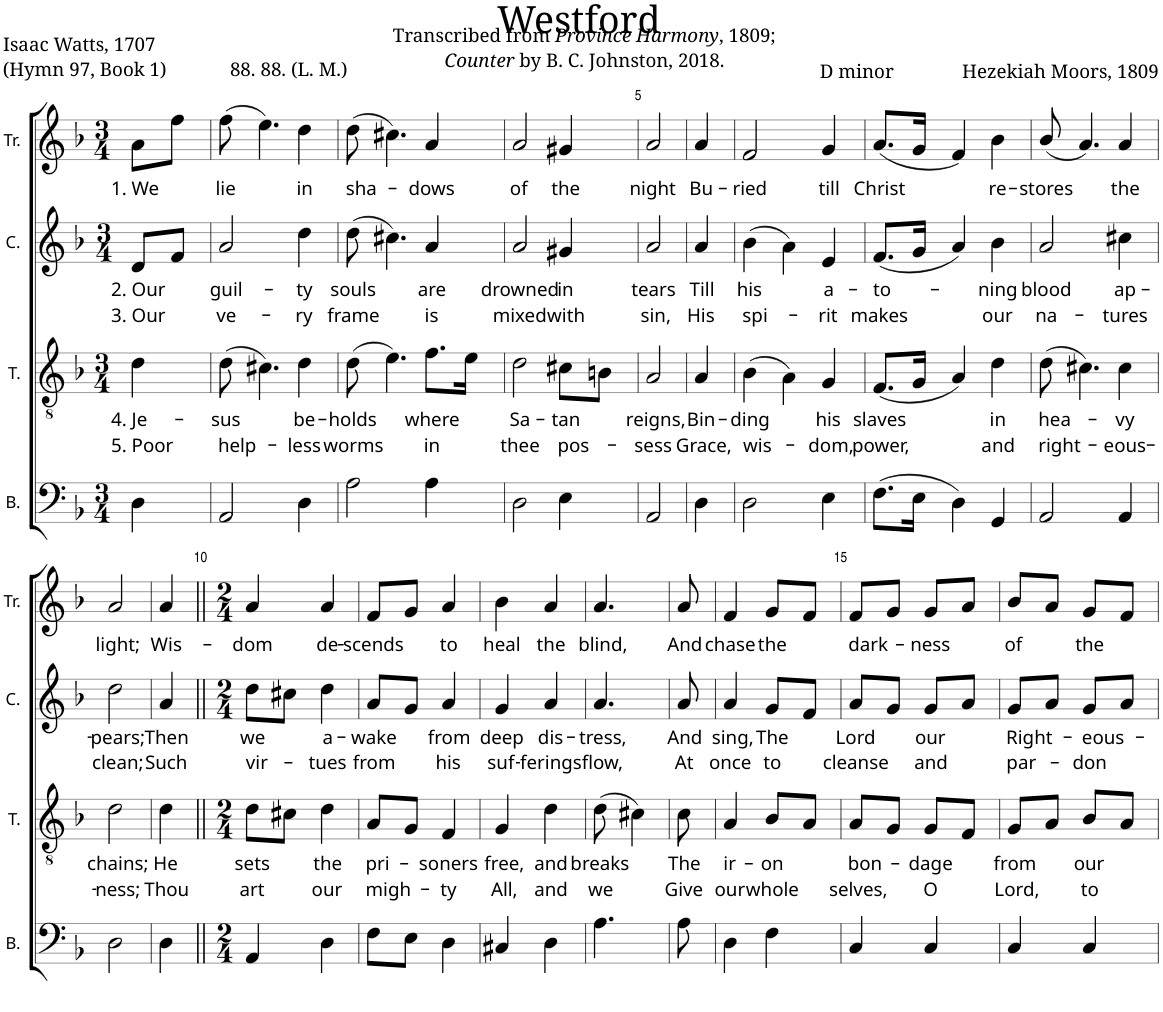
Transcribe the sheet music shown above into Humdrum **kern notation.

**kern	**kern	**text	**text	**kern	**text	**text	**kern	**text
*part4	*part3	*part3	*part3	*part2	*part2	*part2	*part1	*part1
*staff4	*staff3	*staff3	*staff3	*staff2	*staff2	*staff2	*staff1	*staff1
*I"B.	*I"T.	*	*	*I"C.	*	*	*I"Tr.	*
*I'B.	*I'T.	*	*	*I'C.	*	*	*I'Tr.	*
*clefF4	*clefGv2	*	*	*clefG2	*	*	*clefG2	*
*k[b-]	*k[b-]	*	*	*k[b-]	*	*	*k[b-]	*
*M3/4	*M3/4	*	*	*M3/4	*	*	*M3/4	*
=1	=1	=1	=1	=1	=1	=1	=1	=1
!	!	!LO:LY:b	!LO:LY:b	!	!LO:LY:b	!LO:LY:b	!	!LO:LY:b
4D\	4d\	4. Je-	5. Poor	8d/L	2. Our	3. Our	8a\L	1. We
.	.	.	.	8f/J	.	.	8ff\J	.
=2	=2	=2	=2	=2	=2	=2	=2	=2
!	!	!LO:LY:b	!LO:LY:b	!	!LO:LY:b	!LO:LY:b	!	!LO:LY:b
2AA/	(8d\	-sus	help-	2a/	guil-	ve-	(8ff\	lie
.	4.c#X\)	.	.	.	.	.	4.ee\)	.
!	!	!LO:LY:b	!LO:LY:b	!	!LO:LY:b	!LO:LY:b	!	!LO:LY:b
4D\	4d\	be-	-less	4dd\	-ty	-ry	4dd\	in
=3	=3	=3	=3	=3	=3	=3	=3	=3
!	!	!LO:LY:b	!LO:LY:b	!	!LO:LY:b	!LO:LY:b	!	!LO:LY:b
2A\	(8d\	-holds	worms	(8dd\	souls	frame	(8dd\	sha-
.	4.e\)	.	.	4.cc#X\)	.	.	4.cc#X\)	.
!	!	!LO:LY:b	!LO:LY:b	!	!LO:LY:b	!LO:LY:b	!	!LO:LY:b
4A\	8.f\L	where	in	4a/	are	is	4a/	-dows
.	16e\Jk	.	.	.	.	.	.	.
=4	=4	=4	=4	=4	=4	=4	=4	=4
!	!	!LO:LY:b	!LO:LY:b	!	!LO:LY:b	!LO:LY:b	!	!LO:LY:b
2D\	2d\	Sa-	thee	2a/	drowned	mixed	2a/	of
!	!	!LO:LY:b	!LO:LY:b	!	!LO:LY:b	!LO:LY:b	!	!LO:LY:b
4E\	8c#X\L	-tan	pos-	4g#X/	in	with	4g#X/	the
.	8Bn\J	.	.	.	.	.	.	.
=5	=5	=5	=5	=5	=5	=5	=5	=5
!	!	!LO:LY:b	!LO:LY:b	!	!LO:LY:b	!LO:LY:b	!	!LO:LY:b
2AA/	2A/	reigns,	-sess	2a/	tears	sin,	2a/	night
!	!	!LO:LY:b	!LO:LY:b	!	!LO:LY:b	!LO:LY:b	!	!LO:LY:b
4D\	4A/	Bin-	Grace,	4a/	Till	His	4a/	Bu-
=6	=6	=6	=6	=6	=6	=6	=6	=6
!	!	!LO:LY:b	!LO:LY:b	!	!LO:LY:b	!LO:LY:b	!	!LO:LY:b
2D\	(4B-\	-ding	wis-	(4b-\	his	spi-	2f/	-ried
.	4A\)	.	.	4a\)	.	.	.	.
!	!	!LO:LY:b	!LO:LY:b	!	!LO:LY:b	!LO:LY:b	!	!LO:LY:b
4E\	4G/	his	-dom,	4e/	a-	-rit	4g/	till
=7	=7	=7	=7	=7	=7	=7	=7	=7
!	!	!LO:LY:b	!LO:LY:b	!	!LO:LY:b	!LO:LY:b	!	!LO:LY:b
(8.F\L	(8.F/L	slaves	power,	(8.f/L	-to-	makes	(8.a/L	Christ
16E\Jk	16G/Jk	.	.	16g/Jk	.	.	16g/Jk	.
4D\)	4A/)	.	.	4a/)	.	.	4f/)	.
!	!	!LO:LY:b	!LO:LY:b	!	!LO:LY:b	!LO:LY:b	!	!LO:LY:b
4GG/	4d\	in	and	4b-\	-ning	our	4b-\	re-
=8	=8	=8	=8	=8	=8	=8	=8	=8
!	!	!LO:LY:b	!LO:LY:b	!	!LO:LY:b	!LO:LY:b	!	!LO:LY:b
2AA/	(8d\	hea-	right-	2a/	blood	na-	(8b-/	-stores
.	4.c#X\)	.	.	.	.	.	4.a/)	.
!	!	!LO:LY:b	!LO:LY:b	!	!LO:LY:b	!LO:LY:b	!	!LO:LY:b
4AA/	4c#\	-vy	eous-	4cc#X\	ap-	-tures	4a/	the
!!LO:LB:g=z
=9	=9	=9	=9	=9	=9	=9	=9	=9
!	!	!LO:LY:b	!LO:LY:b	!	!LO:LY:b	!LO:LY:b	!	!LO:LY:b
2D\	2d\	chains;	-ness;	2dd\	-pears;	clean;	2a/	light;
!	!	!LO:LY:b	!LO:LY:b	!	!LO:LY:b	!LO:LY:b	!	!LO:LY:b
4D\	4d\	He	Thou	4a/	Then	Such	4a/	Wis-
=10||	=10||	=10||	=10||	=10||	=10||	=10||	=10||	=10||
*M2/4	*M2/4	*	*	*M2/4	*	*	*M2/4	*
!	!	!LO:LY:b	!LO:LY:b	!	!LO:LY:b	!LO:LY:b	!	!LO:LY:b
4AA/	8d\L	sets	art	8dd\L	we	vir-	4a/	-dom
.	8c#X\J	.	.	8cc#X\J	.	.	.	.
!	!	!LO:LY:b	!LO:LY:b	!	!LO:LY:b	!LO:LY:b	!	!LO:LY:b
4D\	4d\	the	our	4dd\	a-	-tues	4a/	de-
=11	=11	=11	=11	=11	=11	=11	=11	=11
!	!	!LO:LY:b	!LO:LY:b	!	!LO:LY:b	!LO:LY:b	!	!LO:LY:b
8F\L	8A/L	pri-	migh-	8a/L	-wake	from	8f/L	-scends
8E\J	8G/J	.	.	8g/J	.	.	8g/J	.
!	!	!LO:LY:b	!LO:LY:b	!	!LO:LY:b	!LO:LY:b	!	!LO:LY:b
4D\	4F/	-soners	-ty	4a/	from	his	4a/	to
=12	=12	=12	=12	=12	=12	=12	=12	=12
!	!	!LO:LY:b	!LO:LY:b	!	!LO:LY:b	!LO:LY:b	!	!LO:LY:b
4C#X/	4G/	free,	All,	4g/	deep	suf-	4b-\	heal
!	!	!LO:LY:b	!LO:LY:b	!	!LO:LY:b	!LO:LY:b	!	!LO:LY:b
4D\	4d\	and	and	4a/	dis-	-ferings	4a/	the
=13	=13	=13	=13	=13	=13	=13	=13	=13
!	!	!LO:LY:b	!LO:LY:b	!	!LO:LY:b	!LO:LY:b	!	!LO:LY:b
4.A\	(8d\	breaks	we	4.a/	-tress,	flow,	4.a/	blind,
.	4c#X\)	.	.	.	.	.	.	.
!	!	!LO:LY:b	!LO:LY:b	!	!LO:LY:b	!LO:LY:b	!	!LO:LY:b
8A\	8c#\	The	Give	8a/	And	At	8a/	And
=14	=14	=14	=14	=14	=14	=14	=14	=14
!	!	!LO:LY:b	!LO:LY:b	!	!LO:LY:b	!LO:LY:b	!	!LO:LY:b
4D\	4A/	ir-	our	4a/	sing,	once	4f/	chase
!	!	!LO:LY:b	!LO:LY:b	!	!LO:LY:b	!LO:LY:b	!	!LO:LY:b
4F\	8B-/L	-on	whole	8g/L	The	to	8g/L	the
.	8A/J	.	.	8f/J	.	.	8f/J	.
=15	=15	=15	=15	=15	=15	=15	=15	=15
!	!	!LO:LY:b	!LO:LY:b	!	!LO:LY:b	!LO:LY:b	!	!LO:LY:b
4C/	8A/L	bon-	selves,	8a/L	Lord	cleanse	8f/L	dark-
.	8G/J	.	.	8g/J	.	.	8g/J	.
!	!	!LO:LY:b	!LO:LY:b	!	!LO:LY:b	!LO:LY:b	!	!LO:LY:b
4C/	8G/L	-dage	O	8g/L	our	and	8g/L	-ness
.	8F/J	.	.	8a/J	.	.	8a/J	.
=16	=16	=16	=16	=16	=16	=16	=16	=16
!	!	!LO:LY:b	!LO:LY:b	!	!LO:LY:b	!LO:LY:b	!	!LO:LY:b
4C/	8G/L	from	Lord,	8g/L	Right-	par-	8b-/L	of
.	8A/J	.	.	8a/J	.	.	8a/J	.
!	!	!LO:LY:b	!LO:LY:b	!	!LO:LY:b	!LO:LY:b	!	!LO:LY:b
4C/	8B-/L	our	to	8g/L	-eous-	-don	8g/L	the
.	8A/J	.	.	8a/J	.	.	8f/J	.
=	=	=	=	=	=	=	=	=
*-	*-	*-	*-	*-	*-	*-	*-	*-
